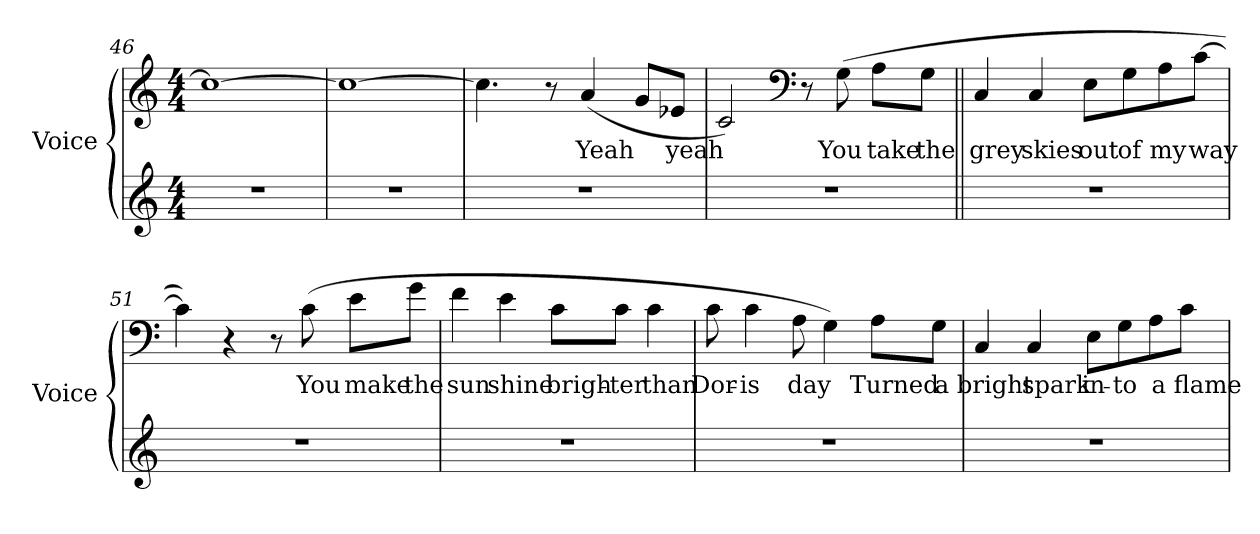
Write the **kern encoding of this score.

**kern	**kern	**text
*part2	*part1	*part1
*staff2	*staff1	*staff1
*I"Voice	*I"Voice	*
*I'Voice	*I'Voice	*
*clefG2	*clefG2	*
*k[]	*k[]	*
*C:	*C:	*
*M4/4	*M4/4	*
=46	=46	=46
1r	1cci_	.
=47	=47	=47
1r	1cci_	.
!!LO:LB:g=z
=48	=48	=48
1r	4.cci\]	.
.	8r	.
!	!	!LO:LY:b:color=#000000
.	(4ai/	Yeah
.	8gi/L	.
!	!	!LO:LY:b:color=#000000
.	8e-Xi/J	yeah
=49	=49	=49
1r	2ci/)	.
*	*clefF4	*
.	8r	.
!	!	!LO:LY:b:color=#000000
.	(8Gi\	You
!	!	!LO:LY:b:color=#000000
.	8Ai\L	take
!	!	!LO:LY:b:color=#000000
.	8Gi\J	the
=50||	=50||	=50||
!	!	!LO:LY:b:color=#000000
1r	4Ci/	grey
!	!	!LO:LY:b:color=#000000
.	4Ci/	skies
!	!	!LO:LY:b:color=#000000
.	8Ei\L	out
!	!	!LO:LY:b:color=#000000
.	8Gi\	of
!	!	!LO:LY:b:color=#000000
.	8Ai\	my
!	!	!LO:LY:b:color=#000000
.	[8ci\J	way
=51	=51	=51
1r	4ci\])	.
.	4r	.
.	8r	.
!	!	!LO:LY:b:color=#000000
.	(8ci\	You
!	!	!LO:LY:b:color=#000000
.	8ei\L	make
!	!	!LO:LY:b:color=#000000
.	8gi\J	the
!!LO:LB:g=z
=52	=52	=52
!	!	!LO:LY:b:color=#000000
1r	4fi\	sun
!	!	!LO:LY:b:color=#000000
.	4ei\	shine
!	!	!LO:LY:b:color=#000000
.	8ci\L	brigh-
!	!	!LO:LY:b:color=#000000
.	8ci\J	-ter
!	!	!LO:LY:b:color=#000000
.	4ci\	than
=53	=53	=53
!	!	!LO:LY:b:color=#000000
1r	8ci\	Dor-
!	!	!LO:LY:b:color=#000000
.	4ci\	-is
!	!	!LO:LY:b:color=#000000
.	8Ai\	day
.	4Gi\)	.
!	!	!LO:LY:b:color=#000000
.	8Ai\L	Turned
!	!	!LO:LY:b:color=#000000
.	8Gi\J	a
=54	=54	=54
!	!	!LO:LY:b:color=#000000
1r	4Ci/	bright
!	!	!LO:LY:b:color=#000000
.	4Ci/	spark
!	!	!LO:LY:b:color=#000000
.	8Ei\L	in-
!	!	!LO:LY:b:color=#000000
.	8Gi\	-to
!	!	!LO:LY:b:color=#000000
.	8Ai\	a
!	!	!LO:LY:b:color=#000000
.	8ci\J	flame
=	=	=
*-	*-	*-
